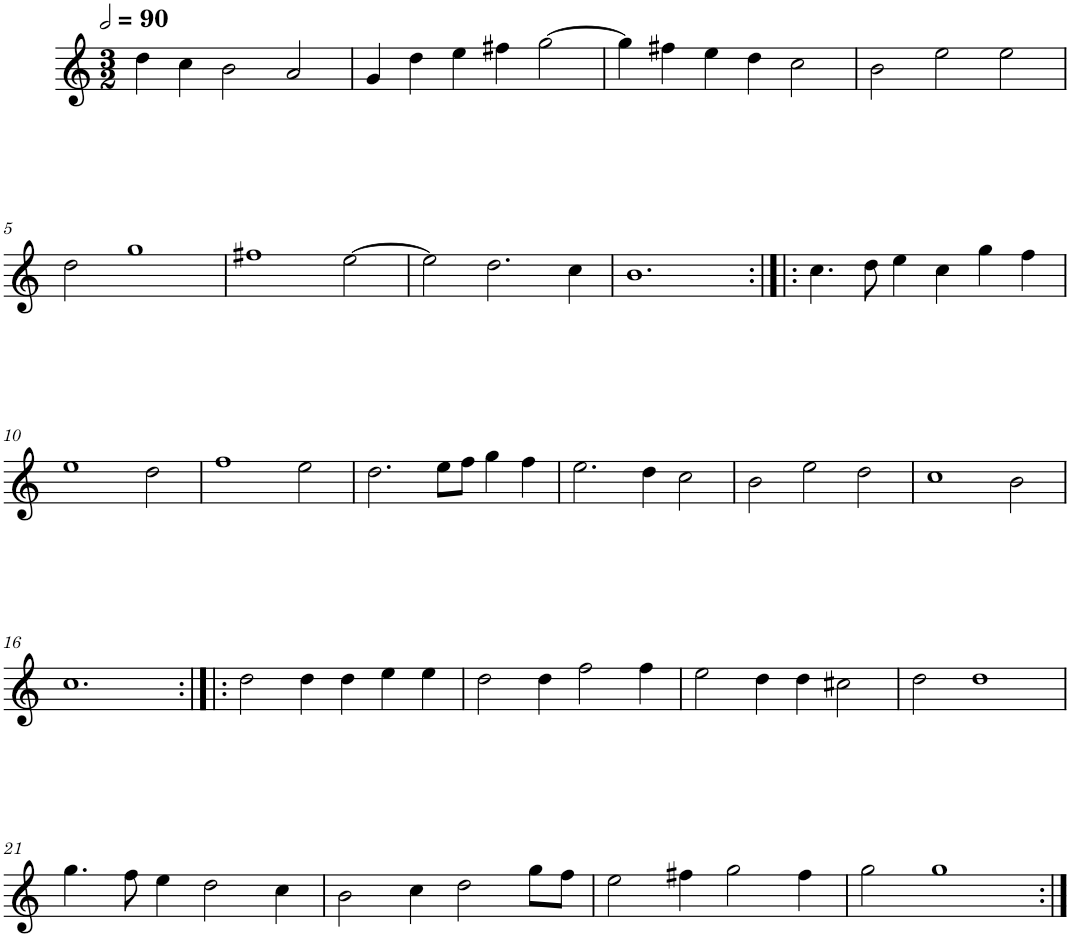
**kern
*part1
*staff1
*I"Cinq parties
*clefG2
*k[]
*M3/2
*MM180
=1
4dd\
4cc\
2b\
2a/
=2
4g/
4dd\
4ee\
4ff#X\
[2gg\
=3
4gg\]
4ff#X\
4ee\
4dd\
2cc\
=4
2b\
2ee\
2ee\
!!LO:LB:g=z
=5
2dd\
1gg
=6
1ff#X
[2ee\
=7
2ee\]
2.dd\
4cc\
=8
1.b
=9:|!|:
4.cc\
8dd\
4ee\
4cc\
4gg\
4ff\
!!LO:LB:g=z
=10
1ee
2dd\
=11
1ff
2ee\
=12
2.dd\
8ee\L
8ff\J
4gg\
4ff\
=13
2.ee\
4dd\
2cc\
=14
2b\
2ee\
2dd\
=15
1cc
2b\
!!LO:LB:g=z
=16
1.cc
=17:|!|:
2dd\
4dd\
4dd\
4ee\
4ee\
=18
2dd\
4dd\
2ff\
4ff\
=19
2ee\
4dd\
4dd\
2cc#X\
=20
2dd\
1dd
!!LO:LB:g=z
=21
4.gg\
8ff\
4ee\
2dd\
4cc\
=22
2b\
4cc\
2dd\
8gg\L
8ff\J
=23
2ee\
4ff#X\
2gg\
4ff#\
=24
2gg\
1gg
=:|!
*-
